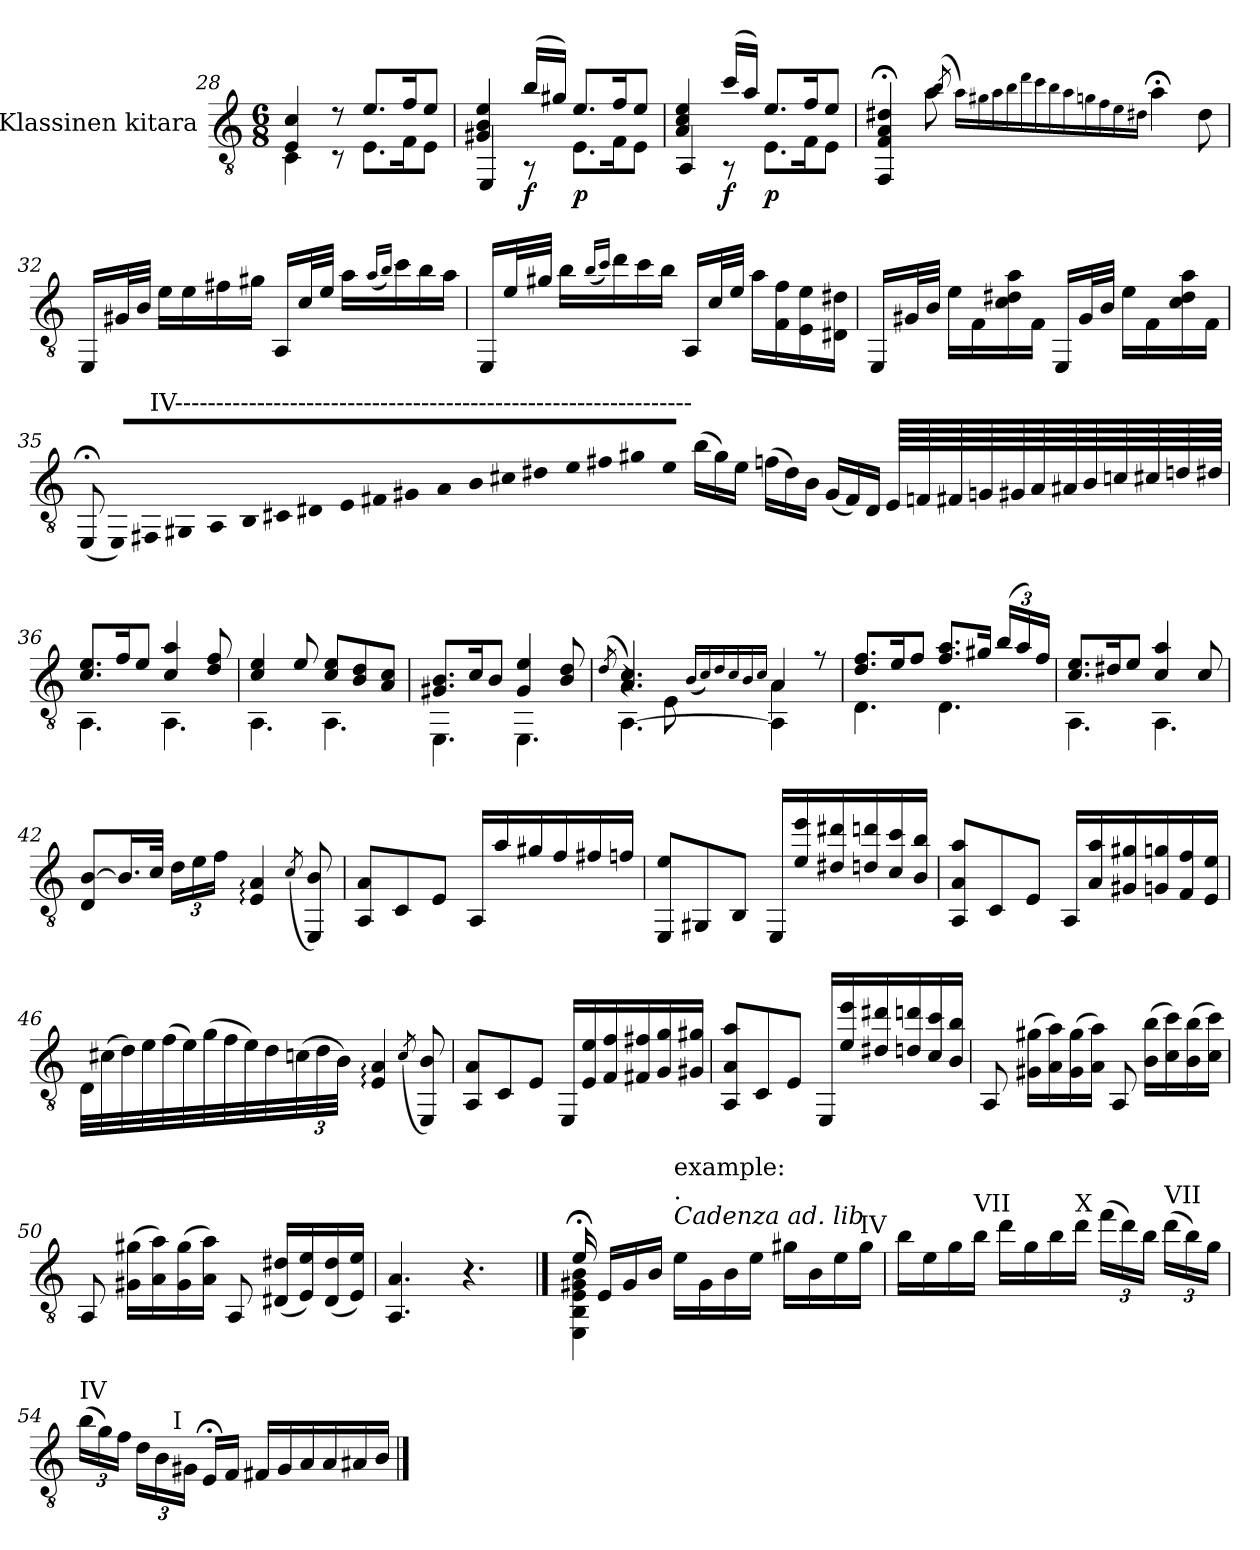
**kern	**dynam
*part1	*part1
*staff1	*staff1
*I"Klassinen kitara	*
*clefGv2	*
*k[]	*
*M6/8	*
=28	=28
*^	*
4E/ 4c/	4C\	.
8r	8r	.
8.e/L	8.E\L	.
16f/K	16F\K	.
8e/J	8E\J	.
=29	=29	=29
4G#X/ 4B/ 4e/	4EE/	.
!	!	!LO:DY:b
(16b/LL	8r	f
16g#X/JJ)	.	.
!	!	!LO:DY:b
8.e/L	8.E\L	p
16f/K	16F\K	.
8e/J	8E\J	.
=30	=30	=30
4A/ 4c/ 4e/	4AA/	.
!	!	!LO:DY:b
(16cc/LL	8r	f
16a/JJ)	.	.
!	!	!LO:DY:b
8.e/L	8.E\L	p
16f/K	16F\K	.
8e/J	8E\J	.
*v	*v	*
!!LO:LB:g=z
=31	=31
4FF/;< 4F/;< 4A/;< 4d#X/;<	.
8a\	.
(8qb/	.
16qa\LL)	.
16qg#X\	.
16qa\	.
16qb\	.
16qdd\	.
16qcc\	.
16qb\	.
16qa\	.
16qgn\	.
16qf\	.
16qe\	.
16qd#X\JJ	.
4a;<\	.
8d#\	.
=32	=32
16EE/LL	.
32G#X/L	.
32B/JJJ	.
16e\LL	.
16e\	.
16f#X\	.
16g#X\JJ	.
16AA/LL	.
32c::/L	.
32e/JJJ	.
16a\LL	.
(16qa/LL	.
16qb/JJ)	.
16cc\	.
16b\	.
16a\JJ	.
!!LO:LB:g=z
=33	=33
16EE/LL	.
32e/L	.
32g#X/JJJ	.
16b\LL	.
(16qb/LL	.
16qcc/JJ)	.
16dd\	.
16cc\	.
16b\JJ	.
16AA/LL	.
32c::/L	.
32e/JJJ	.
16a\LL	.
16F\ 16f\	.
16E\ 16e\	.
16D#X\ 16d#X\JJ	.
=34	=34
16EE/LL	.
32G#X/L	.
32B/JJJ	.
16e\LL	.
16F\	.
16c\ 16d#X\ 16a\	.
16F\JJ	.
16EE/LL	.
32G#/L	.
32B/JJJ	.
16e\LL	.
16F\	.
16c\ 16d#\ 16a\	.
16F\JJ	.
!!LO:LB:g=z
=35	=35
(8EE;</	.
*Xtuplet	*
!LO:N:vis=32	!
1920%13EE/LLL)	.
!LO:N:vis=32	!
1920%13FF#X/	.
1920ryy	.
!LO:TX:a:t=IV---------------------------------------------------------------	!
!LO:N:vis=32	!
1920%13GG#X/	.
!LO:N:vis=32	!
1920%13AA/	.
1920ryy	.
!LO:N:vis=32	!
1920%13BB/	.
!LO:N:vis=32	!
1920%13C#X/	.
1920ryy	.
!LO:N:vis=32	!
1920%13D#X/	.
!LO:N:vis=32	!
1920%13E/	.
1920ryy	.
!LO:N:vis=32	!
1920%13F#X/	.
!LO:N:vis=32	!
1920%13G#X/	.
1920ryy	.
!LO:N:vis=32	!
1920%13A/	.
!LO:N:vis=32	!
1920%13B/	.
1920ryy	.
!LO:N:vis=32	!
1920%13c#X/	.
!LO:N:vis=32	!
1920%13d#X/	.
1920ryy	.
!LO:N:vis=32	!
1920%13e/	.
!LO:N:vis=32	!
1920%13f#X/	.
1920ryy	.
!LO:N:vis=32	!
1920%13g#X/	.
!LO:N:vis=32	!
1920%13e/JJJ	.
(24b\L	.
24g#\)	.
24e\J	.
(24fn\L	.
24d#\)	.
24B\J	.
(24G#/L	.
24F#/)	.
24D#i/J	.
96E/LL	.
96Fn/	.
96F#X/	.
96Gn/	.
96G#X/	.
96A/	.
96A#X/	.
96B/	.
96cn/	.
96c#X/	.
96dn/	.
96d#X/JJ	.
!!LO:LB:g=z
=36	=36
*^	*
8.c/ 8.e/L	4.AA\	.
16f/K	.	.
8e/J	.	.
4c/ 4a/	4.AA\	.
8d/ 8f/	.	.
=37	=37	=37
4c/ 4e/	4.AA\	.
8e/	.	.
8c/ 8e/L	4.AA\	.
8B/ 8d/	.	.
8A/ 8c/J	.	.
=38	=38	=38
8.G#X/ 8.B/L	4.EE\	.
16c/K	.	.
8B/J	.	.
4G#/ 4e/	4.EE\	.
8B/ 8d/	.	.
*v	*v	*
=39	=39
(8qd/	.
*^	*
*	*^	*
4.A/ 4.c/)	4r	[4.AA\	.
.	8E\	.	.
(16qB/LL	.	.	.
16qc/)	.	.	.
16qd/	.	.	.
16qc/	.	.	.
16qB/	.	.	.
16qc/JJ	.	.	.
4A/	4A\	4AA\]	.
8ryy	8rf	8ryy	.
=40	=40	=40	=40
8.d/ 8.f/L	4.D\	2.rEyy	.
16e/K	.	.	.
8f/J	.	.	.
8.f/ 8.a/L	4.D\	.	.
16g#X/Jk	.	.	.
*tuplet	*	*	*
*Xbrackettup	*	*	*
(24b/LL	.	.	.
24a/)	.	.	.
24f/JJ	.	.	.
*	*v	*v	*
!!LO:LB:g=z
=41	=41	=41
8.c/ 8.e/L	4.AA\	.
16d#X/K	.	.
8e/J	.	.
4c/ 4a/	4.AA\	.
8c/	.	.
*v	*v	*
=42	=42
8D/ [8B/L	.
16.B/L]	.
32c/JJk	.
24d\LL	.
24e\	.
24f\JJ	.
4E/: 4A/:	.
(8qc/	.
8EE/ 8B/)	.
=43	=43
8AA/ 8A/L	.
8C/	.
8E/J	.
16AA/LL	.
16a/	.
16g#X/	.
16f/	.
16f#X/	.
16fn/JJ	.
=44	=44
8EE/ 8e/L	.
8GG#X/	.
8BB/J	.
16EE/LL	.
16e/ 16ee/	.
16d#X/ 16dd#X/	.
16dn/ 16ddn/	.
16c/ 16cc/	.
16B/ 16b/JJ	.
!!LO:LB:g=z
=45	=45
8AA/ 8A/ 8a/L	.
8C/	.
8E/J	.
16AA/LL	.
16A/ 16a/	.
16G#X/ 16g#X/	.
16Gn/ 16gn/	.
16F/ 16f/	.
16E/ 16e/JJ	.
=46	=46
32D\LLL	.
(32c#X\	.
32d\)	.
32e\	.
(32f\	.
32e\)	.
(32g\	.
32f\	.
32e\)	.
32d\	.
(48cn\	.
48d\	.
48B\JJJ)	.
4E/: 4A/:	.
(8qc/	.
8EE/ 8B/)	.
=47	=47
8AA/ 8A/L	.
8C/	.
8E/J	.
16EE/LL	.
16E/ 16e/	.
16F/ 16f/	.
16F#X/ 16f#X/	.
16G/ 16g/	.
16G#X/ 16g#X/JJ	.
!!LO:LB:g=z
=48	=48
8AA/ 8A/ 8a/L	.
8C/	.
8E/J	.
16EE/LL	.
16e/ 16ee/	.
16d#X/ 16dd#X/	.
16dn/ 16ddn/	.
16c/ 16cc/	.
16B/ 16b/JJ	.
=49	=49
8AA/	.
(16G#X\ 16g#X\LL	.
16A\ 16a\)	.
(16G#\ 16g#\	.
16A\ 16a\JJ)	.
8AA/	.
(16B\ 16b\LL	.
16c\ 16cc\)	.
(16B\ 16b\	.
16c\ 16cc\JJ)	.
=50	=50
8AA/	.
(16G#X\ 16g#X\LL	.
16A\ 16a\)	.
(16G#\ 16g#\	.
16A\ 16a\JJ)	.
8AA/	.
(16D#X/ 16d#X/LL	.
16E/ 16e/)	.
(16D#/ 16d#/	.
16E/ 16e/JJ)	.
=51	=51
4.AA/ 4.A/	.
4.r	.
!!LO:LB:g=z
==52	==52
*^	*
16e;</	4EE\ 4BB\ 4E\ 4G#X\ 4B\	.
16E/LL	.	.
16G#/	.	.
16B/JJ	.	.
!LO:TX:a:i:t=Cadenza ad. lib	!	!
!LO:TX:a:t=.	!	!
!LO:TX:a:t=example&colon;	!	!
16e\LL	8ryy	.
16G#\	.	.
16B\	4.ryy	.
16e\JJ	.	.
16g#X\LL	.	.
16B\	.	.
16e\	.	.
!LO:TX:a:t=IV	!	!
16g#\JJ	.	.
*v	*v	*
=53	=53
16b\LL	.
16e\	.
16g\	.
!LO:TX:a:t=VII	!
16b\JJ	.
16dd\LL	.
16g\	.
16b\	.
!LO:TX:a:t=X	!
16dd\JJ	.
(24ff\LL	.
24dd\)	.
24b\JJ	.
!LO:TX:a:t=VII	!
(24dd\LL	.
24b\)	.
24g\JJ	.
=54	=54
!LO:TX:a:t=IV	!
(24b\LL	.
24g\)	.
24f\JJ	.
24d\LL	.
24B\	.
!LO:TX:a:t=I	!
24G#i\JJ	.
16E;</LL	.
16F/JJ	.
16F#X/LL	.
16G#/	.
16A/	.
16A/	.
16A#X/	.
16B/JJ	.
==	==
*-	*-
